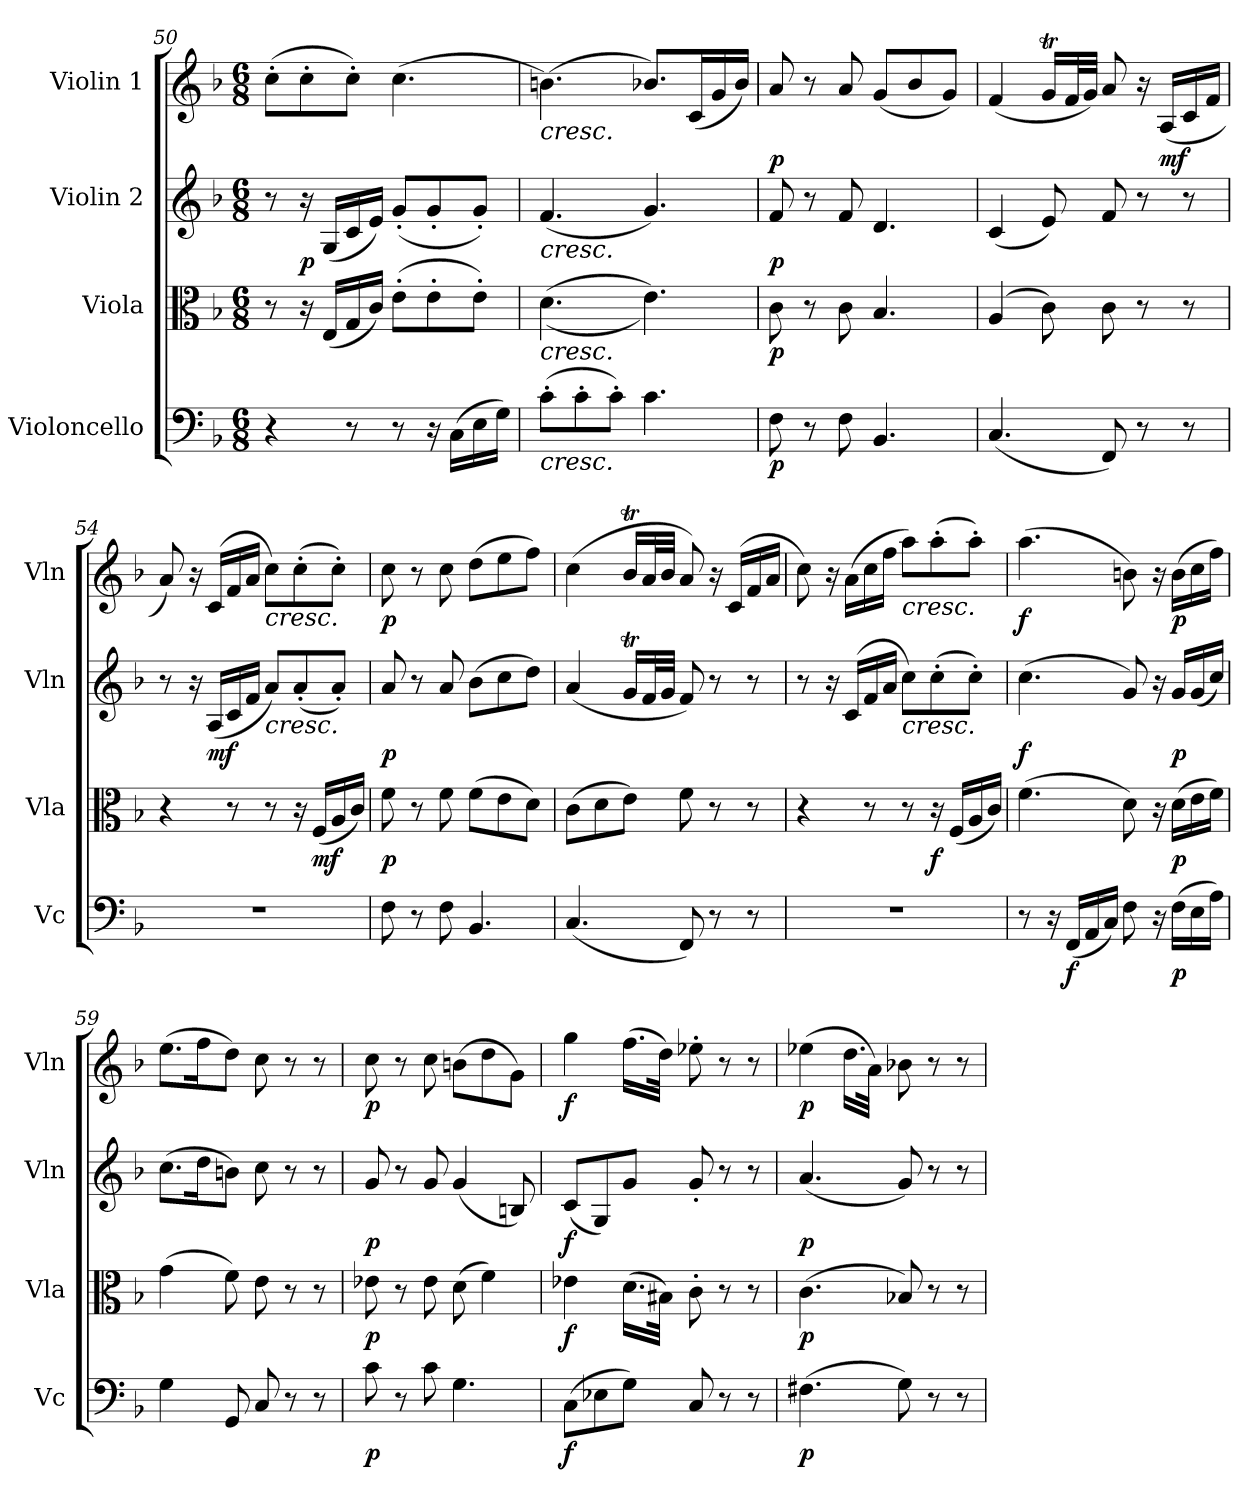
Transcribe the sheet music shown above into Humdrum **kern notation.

**kern	**dynam	**kern	**dynam	**kern	**dynam	**kern	**dynam
*part4	*part4	*part3	*part3	*part2	*part2	*part1	*part1
*staff4	*staff4	*staff3	*staff3	*staff2	*staff2	*staff1	*staff1
*I"Violoncello	*	*I"Viola	*	*I"Violin 2	*	*I"Violin 1	*
*I'Vc	*	*I'Vla	*	*I'Vln	*	*I'Vln	*
*clefF4	*	*clefC3	*	*clefG2	*	*clefG2	*
*k[b-]	*	*k[b-]	*	*k[b-]	*	*k[b-]	*
*M6/8	*	*M6/8	*	*M6/8	*	*M6/8	*
=50	=50	=50	=50	=50	=50	=50	=50
4r	.	8r	.	8r	.	(8cc'\L	.
!	!	!	!	!	!LO:DY:b	!	!
.	.	16r	.	16r	p	8cc'\	.
.	.	(<16E/LL	.	(16G/LL	.	.	.
8r	.	16G/	.	16c/	.	8cc'\J)	.
.	.	16c/JJ)	.	16e/JJ)	.	.	.
8r	.	(>8e'\L	.	(8g'/L	.	(4.cc\	.
16r	.	8e'\	.	8g'/	.	.	.
(>16C\LL	.	.	.	.	.	.	.
16E\	.	8e'\J)	.	8g'/J)	.	.	.
16G\JJ)	.	.	.	.	.	.	.
=51	=51	=51	=51	=51	=51	=51	=51
!	!	!	!	!	!	!LO:TX:b:i:t=cresc.	!
!	!	!	!	!LO:TX:b:i:t=cresc.	!	!	!
!	!	!LO:TX:b:i:t=cresc.	!	!	!	!	!
!LO:TX:b:i:t=cresc.	!	!	!	!	!	!	!
(>8c'\L	.	(>(>4.d\	.	(4.f/	.	(4.bn\)	.
8c'\	.	.	.	.	.	.	.
8c'\J)	.	.	.	.	.	.	.
4.c\	.	4.e\))	.	4.g/)	.	8.b-X/L)	.
.	.	.	.	.	.	(16c/L	.
.	.	.	.	.	.	16g/	.
.	.	.	.	.	.	16b-/JJ)	.
=52	=52	=52	=52	=52	=52	=52	=52
!	!LO:DY:b	!	!LO:DY:b	!	!LO:DY:b	!	!LO:DY:b
8F\	p	8c\	p	8f/	p	8a/	p
8r	.	8r	.	8r	.	8r	.
8F\	.	8c\	.	8f/	.	8a/	.
4.BB-/	.	4.B-/	.	4.d/	.	(8g/L	.
.	.	.	.	.	.	8b-/	.
.	.	.	.	.	.	8g/J)	.
=53	=53	=53	=53	=53	=53	=53	=53
(<4.C/	.	(>4A/	.	(4c/	.	(4f/	.
.	.	8c\)	.	8e/)	.	16gT/LL	.
.	.	.	.	.	.	32f/L	.
.	.	.	.	.	.	32g/JJJ)	.
8FF/)	.	8c\	.	8f/	.	8a/	.
8r	.	8r	.	8r	.	16r	.
!	!	!	!	!	!	!	!LO:DY:b
.	.	.	.	.	.	(16A/LL	mf
8r	.	8r	.	8r	.	16c/	.
.	.	.	.	.	.	16f/JJ	.
!!LO:LB:g=z
=54	=54	=54	=54	=54	=54	=54	=54
2.r	.	4r	.	8r	.	8a/)	.
.	.	.	.	16r	.	16r	.
!	!	!	!	!	!LO:DY:b	!	!
.	.	.	.	(16A/LL	mf	(16c/LL	.
.	.	8r	.	16c/	.	16f/	.
.	.	.	.	16f/JJ	.	16a/JJ	.
!	!	!	!	!	!	!LO:TX:b:i:t=cresc.	!
!	!	!	!	!LO:TX:b:i:t=cresc.	!	!	!
.	.	8r	.	8a/L)	.	8cc\L)	.
.	.	16r	.	(8a'/	.	(8cc'\	.
!	!	!	!LO:DY:b	!	!	!	!
.	.	(<16F/LL	mf	.	.	.	.
.	.	16A/	.	8a'/J)	.	8cc'\J)	.
.	.	16c/JJ)	.	.	.	.	.
=55	=55	=55	=55	=55	=55	=55	=55
!	!	!	!LO:DY:b	!	!LO:DY:b	!	!LO:DY:b
8F\	.	8f\	p	8a/	p	8cc\	p
8r	.	8r	.	8r	.	8r	.
8F\	.	8f\	.	8a/	.	8cc\	.
4.BB-/	.	(>8f\L	.	(8b-\L	.	(8dd\L	.
.	.	8e\	.	8cc\	.	8ee\	.
.	.	8d\J)	.	8dd\J)	.	8ff\J)	.
=56	=56	=56	=56	=56	=56	=56	=56
(<4.C/	.	(>8c\L	.	(4a/	.	(4cc\	.
.	.	8d\	.	.	.	.	.
.	.	8e\J)	.	16gT/LL	.	16b-T/LL	.
.	.	.	.	32f/L	.	32a/L	.
.	.	.	.	32g/JJJ	.	32b-/JJJ	.
8FF/)	.	8f\	.	8f/)	.	8a/)	.
8r	.	8r	.	8r	.	16r	.
.	.	.	.	.	.	(>16c/LL	.
8r	.	8r	.	8r	.	16f/	.
.	.	.	.	.	.	16a/JJ	.
!!LO:PB:g=z
=57	=57	=57	=57	=57	=57	=57	=57
2.r	.	4r	.	8r	.	8cc\)	.
.	.	.	.	16r	.	16r	.
.	.	.	.	(16c/LL	.	(16a\LL	.
.	.	8r	.	16f/	.	16cc\	.
.	.	.	.	16a/JJ	.	16ff\JJ	.
!	!	!	!	!	!	!LO:TX:b:i:t=cresc.	!
!	!	!	!	!LO:TX:b:i:t=cresc.	!	!	!
.	.	8r	.	8cc\L)	.	8aa\L)	.
!	!	!	!LO:DY:b	!	!	!	!
.	.	16r	f	(8cc'\	.	(8aa'\	.
.	.	(<16F/LL	.	.	.	.	.
.	.	16A/	.	8cc'\J)	.	8aa'\J)	.
.	.	16c/JJ)	.	.	.	.	.
=58	=58	=58	=58	=58	=58	=58	=58
!	!	!	!	!	!LO:DY:b	!	!LO:DY:b
8r	.	(>4.f\	.	(4.cc\	f	(4.aa\	f
16r	.	.	.	.	.	.	.
!	!LO:DY:b	!	!	!	!	!	!
(<16FF/LL	f	.	.	.	.	.	.
16AA/	.	.	.	.	.	.	.
16C/JJ)	.	.	.	.	.	.	.
8F\	.	8d\)	.	8g/)	.	8bn\)	.
16r	.	16r	.	16r	.	16r	.
!	!LO:DY:b	!	!LO:DY:b	!	!LO:DY:b	!	!LO:DY:b
(>16F\LL	p	(>16d\LL	p	16g/LL	p	(16b\LL	p
16E\	.	16e\	.	(16g/	.	16cc\	.
16A\JJ)	.	16f\JJ)	.	16cc/JJ)	.	16ff\JJ)	.
=59	=59	=59	=59	=59	=59	=59	=59
4G\	.	(>4g\	.	(8.cc\L	.	(8.ee\L	.
.	.	.	.	16dd\K	.	16ff\K	.
8GG/	.	8f\)	.	8bn\J)	.	8dd\J)	.
8C/	.	8e\	.	8cc\	.	8cc\	.
8r	.	8r	.	8r	.	8r	.
8r	.	8r	.	8r	.	8r	.
=60	=60	=60	=60	=60	=60	=60	=60
!	!LO:DY:b	!	!LO:DY:b	!	!LO:DY:b	!	!LO:DY:b
8c\	p	8e-X\	p	8g/	p	8cc\	p
8r	.	8r	.	8r	.	8r	.
8c\	.	8e-\	.	8g/	.	8cc\	.
4.G\	.	(8d\	.	(4g/	.	(8bn\L	.
.	.	4f\)	.	.	.	8dd\	.
.	.	.	.	8Bn/)	.	8g\J)	.
=61	=61	=61	=61	=61	=61	=61	=61
!	!LO:DY:b	!	!LO:DY:b	!	!LO:DY:b	!	!LO:DY:b
(>8C\L	f	4e-X\	f	(8c/L	f	4gg\	f
8E-X\	.	.	.	8G/)	.	.	.
8G\J)	.	(>16.d\LL	.	8g/J	.	(16.ff\LL	.
.	.	32B#X\JJk)	.	.	.	32dd\JJk)	.
8C/	.	8c'\	.	8g'/	.	8ee-X'\	.
8r	.	8r	.	8r	.	8r	.
8r	.	8r	.	8r	.	8r	.
=62	=62	=62	=62	=62	=62	=62	=62
!	!LO:DY:b	!	!LO:DY:b	!	!LO:DY:b	!	!LO:DY:b
(>4.F#X\	p	(>4.c\	p	(4.a/	p	(4ee-X\	p
.	.	.	.	.	.	16.dd\LL	.
.	.	.	.	.	.	32a\JJk)	.
8G\)	.	8B-X/)	.	8g/)	.	8b-X\	.
8r	.	8r	.	8r	.	8r	.
8r	.	8r	.	8r	.	8r	.
=	=	=	=	=	=	=	=
*-	*-	*-	*-	*-	*-	*-	*-
